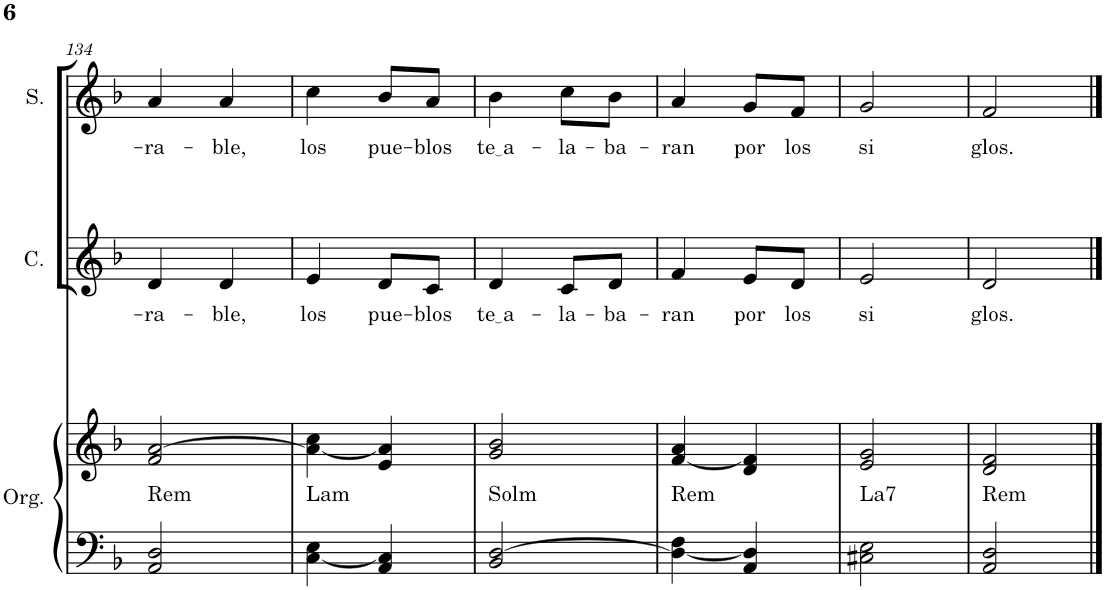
**kern	**kern	**harte	**kern	**text	**kern	**text
*part3	*part3	*part3	*part2	*part2	*part1	*part1
*staff4	*staff3	*	*staff2	*staff2	*staff1	*staff1
*I"Órgano	*	*	*I"Contralto	*	*I"Soprano	*
*	*	*	*I'C.	*	*I'S.	*
!!LO:PB:g=z
*clefF4	*clefG2	*	*clefG2	*	*clefG2	*
*k[b-]	*k[b-]	*	*k[b-]	*	*k[b-]	*
*M2/4	*M2/4	*	*M2/4	*	*M2/4	*
=134	=134	=134	=134	=134	=134	=134
!	!	!LO:H:kt=Rem	!	!LO:LY:b	!	!LO:LY:b
2AA/ 2D/	2f/ [2a/	N	4d/	-ra-	4a/	-ra-
!	!	!	!	!LO:LY:b	!	!LO:LY:b
.	.	.	4d/	-ble,	4a/	-ble,
=135	=135	=135	=135	=135	=135	=135
!	!	!LO:H:kt=Lam	!	!LO:LY:b	!	!LO:LY:b
[4C\ 4E\	4a\_ 4cc\	N	4e/	los	4cc\	los
!	!	!	!	!LO:LY:b	!	!LO:LY:b
4AA/ 4C/]	4e/ 4a/]	.	8d/L	pue-	8b-/L	pue-
!	!	!	!	!LO:LY:b	!	!LO:LY:b
.	.	.	8c/J	-blos	8a/J	-blos
=136	=136	=136	=136	=136	=136	=136
!	!	!LO:H:kt=Solm	!	!LO:LY:b	!	!LO:LY:b
2BB-/ [2D/	2g/ 2b-/	N	4d/	te a	4b-\	te a
!	!	!	!	!LO:LY:b	!	!LO:LY:b
.	.	.	8c/L	-la-	8cc\L	-la-
!	!	!	!	!LO:LY:b	!	!LO:LY:b
.	.	.	8d/J	-ba-	8b-\J	-ba-
=137	=137	=137	=137	=137	=137	=137
!	!	!LO:H:kt=Rem	!	!LO:LY:b	!	!LO:LY:b
4D\_ 4F\	[4f/ 4a/	N	4f/	-ran	4a/	-ran
!	!	!	!	!LO:LY:b	!	!LO:LY:b
4AA/ 4D/]	4d/ 4f/]	.	8e/L	por	8g/L	por
!	!	!	!	!LO:LY:b	!	!LO:LY:b
.	.	.	8d/J	-los	8f/J	-los
=138	=138	=138	=138	=138	=138	=138
!	!	!LO:H:kt=La7	!	!LO:LY:b	!	!LO:LY:b
2C#X\ 2E\	2e/ 2g/	N	2e/	si	2g/	si
=139	=139	=139	=139	=139	=139	=139
!	!	!LO:H:kt=Rem	!	!LO:LY:b	!	!LO:LY:b
2AA/ 2D/	2d/ 2f/	N	2d/	-glos.	2f/	-glos.
==	==	==	==	==	==	==
*-	*-	*-	*-	*-	*-	*-
